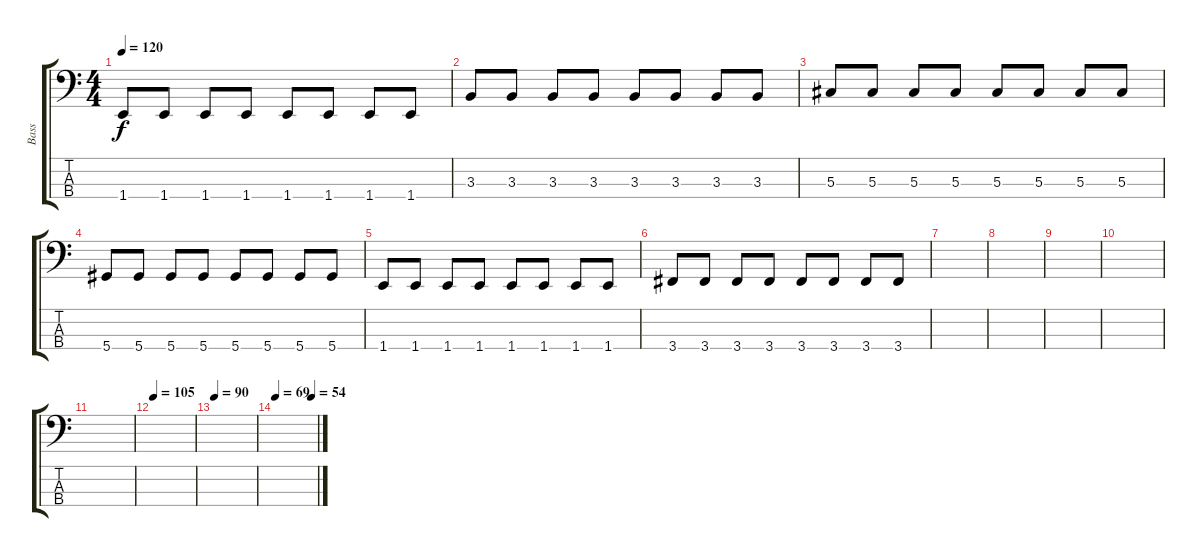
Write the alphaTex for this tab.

\track ("Bass" "Bass") {instrument electricbassfinger}
\staff {score tabs}
\tuning (Gb2 Db2 Ab1 Eb1) {hide}
\ts (4 4)
\tempo 120
\clef f4
\ks c
1.4.8{dy f} 1.4.8 1.4.8 1.4.8 1.4.8 1.4.8 1.4.8 1.4.8 |
3.3.8{volume 3} 3.3.8 3.3.8 3.3.8 3.3.8 3.3.8 3.3.8 3.3.8 |
5.3.8{volume 2} 5.3.8 5.3.8 5.3.8 5.3.8 5.3.8 5.3.8 5.3.8 |
5.4.8 5.4.8 5.4.8 5.4.8 5.4.8 5.4.8 5.4.8 5.4.8 |
1.4.8{volume 1} 1.4.8 1.4.8 1.4.8 1.4.8 1.4.8 1.4.8 1.4.8 |
3.4.8 3.4.8 3.4.8 3.4.8 3.4.8 3.4.8 3.4.8 3.4.8 |
|
|
|
|
|
\tempo 105
|
\tempo 90
|
\tempo 69
\tempo (54 0.875)
